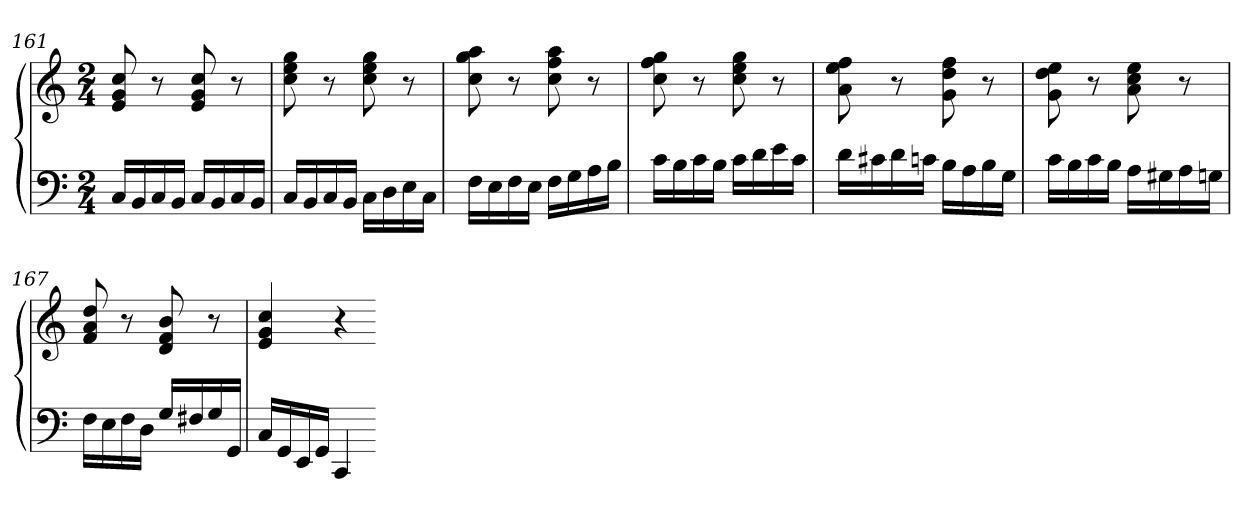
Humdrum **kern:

**kern	**kern
*part1	*part1
*staff2	*staff1
*clefF4	*clefG2
*k[]	*k[]
*C:	*C:
*M2/4	*M2/4
=161	=161
16CLL	8e 8g 8cc
16BB	.
16C	8r
16BBJJ	.
16CLL	8e 8g 8cc
16BB	.
16C	8r
16BBJJ	.
=162	=162
16CLL	8cc 8ee 8gg
16BB	.
16C	8r
16BBJJ	.
16CLL	8cc 8ee 8gg
16D	.
16E	8r
16CJJ	.
=163	=163
16FLL	8cc 8gg 8aa
16E	.
16F	8r
16EJJ	.
16FLL	8cc 8ff 8aa
16G	.
16A	8r
16BJJ	.
=164	=164
16cLL	8cc 8ff 8gg
16B	.
16c	8r
16BJJ	.
16cLL	8cc 8ee 8gg
16d	.
16e	8r
16cJJ	.
=165	=165
16dLL	8a 8ee 8ff
16c#X	.
16d	8r
16cnJJ	.
16BLL	8g 8dd 8ff
16A	.
16B	8r
16GJJ	.
=166	=166
16cLL	8g 8dd 8ee
16B	.
16c	8r
16BJJ	.
16ALL	8a 8cc 8ee
16G#X	.
16A	8r
16GnJJ	.
=167	=167
16FLL	8f 8a 8dd
16E	.
16F	8r
16DJJ	.
16GLL	8d 8f 8b
16F#X	.
16G	8r
16GGJJ	.
=168	=168
16CLL	4e 4g 4cc
16GG	.
16EE	.
16GGJJ	.
4CC	4r
=-	=-
*-	*-
